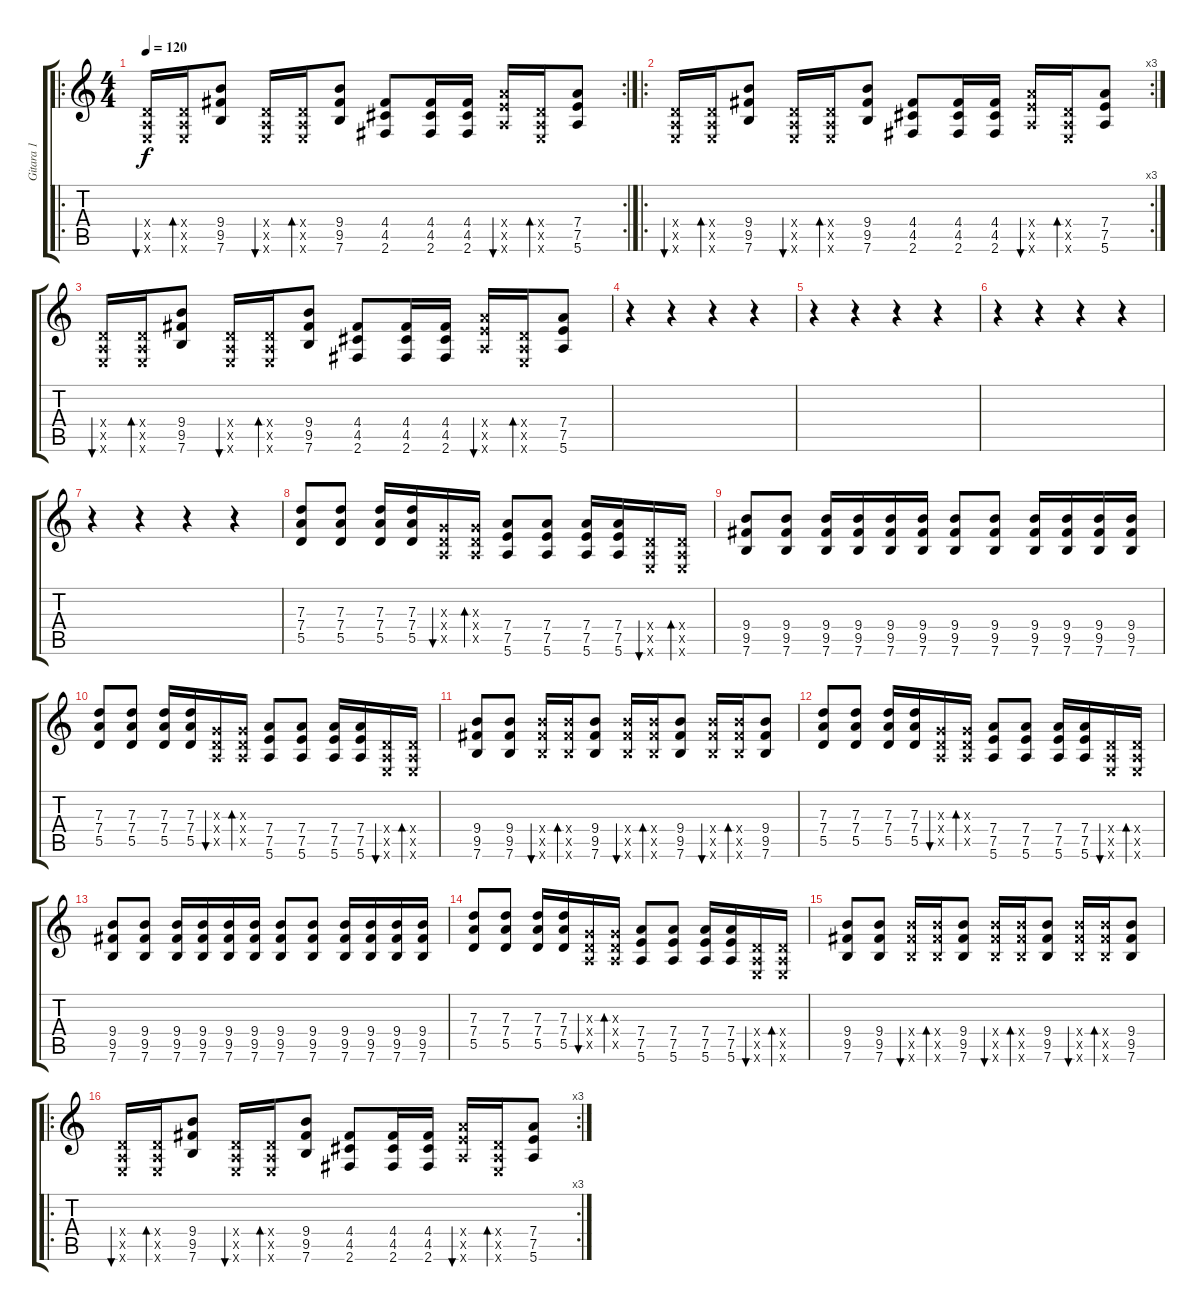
\track ("Gitara 1" "Gitara 1") {instrument overdrivenguitar}
\staff {score tabs}
\tuning (E4 B3 G3 D3 A2 E2) {hide}
\ro
\rc 2
\ts (4 4)
\tempo 120
\clef g2
\ks c
(0.4{x} 0.5{x} 0.6{x}).16{bu 60 dy f instrument overdrivenguitar} (0.4{x} 0.5{x} 0.6{x}).16{bd 60} (9.4 9.5 7.6).8 (0.4{x} 0.5{x} 0.6{x}).16{bu 60} (0.4{x} 0.5{x} 0.6{x}).16{bd 60} (9.4 9.5 7.6).8 (4.4 4.5 2.6).8 (4.4 4.5 2.6).16 (4.4 4.5 2.6).16 (7.4{x} 7.5{x} 5.6{x}).16{bu 60} (0.4{x} 0.5{x} 0.6{x}).16{bd 60} (7.4 7.5 5.6).8 |
\ro
\rc 3
(0.4{x} 0.5{x} 0.6{x}).16{bu 60} (0.4{x} 0.5{x} 0.6{x}).16{bd 60} (9.4 9.5 7.6).8 (0.4{x} 0.5{x} 0.6{x}).16{bu 60} (0.4{x} 0.5{x} 0.6{x}).16{bd 60} (9.4 9.5 7.6).8 (4.4 4.5 2.6).8 (4.4 4.5 2.6).16 (4.4 4.5 2.6).16 (7.4{x} 7.5{x} 5.6{x}).16{bu 60} (0.4{x} 0.5{x} 0.6{x}).16{bd 60} (7.4 7.5 5.6).8 |
(0.4{x} 0.5{x} 0.6{x}).16{bu 60} (0.4{x} 0.5{x} 0.6{x}).16{bd 60} (9.4 9.5 7.6).8 (0.4{x} 0.5{x} 0.6{x}).16{bu 60} (0.4{x} 0.5{x} 0.6{x}).16{bd 60} (9.4 9.5 7.6).8 (4.4 4.5 2.6).8 (4.4 4.5 2.6).16 (4.4 4.5 2.6).16 (7.4{x} 7.5{x} 5.6{x}).16{bu 60} (0.4{x} 0.5{x} 0.6{x}).16{bd 60} (7.4 7.5 5.6).8 |
r.4 r.4 r.4 r.4 |
r.4 r.4 r.4 r.4 |
r.4 r.4 r.4 r.4 |
r.4 r.4 r.4 r.4 |
(7.3 7.4 5.5).8 (7.3 7.4 5.5).8 (7.3 7.4 5.5).16 (7.3 7.4 5.5).16 (0.3{x} 0.4{x} 0.5{x}).16{bu 60} (0.3{x} 0.4{x} 0.5{x}).16{bd 60} (7.4 7.5 5.6).8 (7.4 7.5 5.6).8 (7.4 7.5 5.6).16 (7.4 7.5 5.6).16 (0.4{x} 0.5{x} 0.6{x}).16{bu 60} (0.4{x} 0.5{x} 0.6{x}).16{bd 60} |
(9.4 9.5 7.6).8 (9.4 9.5 7.6).8 (9.4 9.5 7.6).16 (9.4 9.5 7.6).16 (9.4 9.5 7.6).16 (9.4 9.5 7.6).16 (9.4 9.5 7.6).8 (9.4 9.5 7.6).8 (9.4 9.5 7.6).16 (9.4 9.5 7.6).16 (9.4 9.5 7.6).16 (9.4 9.5 7.6).16 |
(7.3 7.4 5.5).8 (7.3 7.4 5.5).8 (7.3 7.4 5.5).16 (7.3 7.4 5.5).16 (0.3{x} 0.4{x} 0.5{x}).16{bu 60} (0.3{x} 0.4{x} 0.5{x}).16{bd 60} (7.4 7.5 5.6).8 (7.4 7.5 5.6).8 (7.4 7.5 5.6).16 (7.4 7.5 5.6).16 (0.4{x} 0.5{x} 0.6{x}).16{bu 60} (0.4{x} 0.5{x} 0.6{x}).16{bd 60} |
(9.4 9.5 7.6).8 (9.4 9.5 7.6).8 (9.4{x} 9.5{x} 7.6{x}).16{bu 60} (9.4{x} 9.5{x} 7.6{x}).16{bd 60} (9.4 9.5 7.6).8 (9.4{x} 9.5{x} 7.6{x}).16{bu 60} (9.4{x} 9.5{x} 7.6{x}).16{bd 60} (9.4 9.5 7.6).8 (9.4{x} 9.5{x} 7.6{x}).16{bu 60} (9.4{x} 9.5{x} 7.6{x}).16{bd 60} (9.4 9.5 7.6).8 |
(7.3 7.4 5.5).8 (7.3 7.4 5.5).8 (7.3 7.4 5.5).16 (7.3 7.4 5.5).16 (0.3{x} 0.4{x} 0.5{x}).16{bu 60} (0.3{x} 0.4{x} 0.5{x}).16{bd 60} (7.4 7.5 5.6).8 (7.4 7.5 5.6).8 (7.4 7.5 5.6).16 (7.4 7.5 5.6).16 (0.4{x} 0.5{x} 0.6{x}).16{bu 60} (0.4{x} 0.5{x} 0.6{x}).16{bd 60} |
(9.4 9.5 7.6).8 (9.4 9.5 7.6).8 (9.4 9.5 7.6).16 (9.4 9.5 7.6).16 (9.4 9.5 7.6).16 (9.4 9.5 7.6).16 (9.4 9.5 7.6).8 (9.4 9.5 7.6).8 (9.4 9.5 7.6).16 (9.4 9.5 7.6).16 (9.4 9.5 7.6).16 (9.4 9.5 7.6).16 |
(7.3 7.4 5.5).8 (7.3 7.4 5.5).8 (7.3 7.4 5.5).16 (7.3 7.4 5.5).16 (0.3{x} 0.4{x} 0.5{x}).16{bu 60} (0.3{x} 0.4{x} 0.5{x}).16{bd 60} (7.4 7.5 5.6).8 (7.4 7.5 5.6).8 (7.4 7.5 5.6).16 (7.4 7.5 5.6).16 (0.4{x} 0.5{x} 0.6{x}).16{bu 60} (0.4{x} 0.5{x} 0.6{x}).16{bd 60} |
(9.4 9.5 7.6).8 (9.4 9.5 7.6).8 (9.4{x} 9.5{x} 7.6{x}).16{bu 60} (9.4{x} 9.5{x} 7.6{x}).16{bd 60} (9.4 9.5 7.6).8 (9.4{x} 9.5{x} 7.6{x}).16{bu 60} (9.4{x} 9.5{x} 7.6{x}).16{bd 60} (9.4 9.5 7.6).8 (9.4{x} 9.5{x} 7.6{x}).16{bu 60} (9.4{x} 9.5{x} 7.6{x}).16{bd 60} (9.4 9.5 7.6).8 |
\ro
\rc 3
(0.4{x} 0.5{x} 0.6{x}).16{bu 60} (0.4{x} 0.5{x} 0.6{x}).16{bd 60} (9.4 9.5 7.6).8 (0.4{x} 0.5{x} 0.6{x}).16{bu 60} (0.4{x} 0.5{x} 0.6{x}).16{bd 60} (9.4 9.5 7.6).8 (4.4 4.5 2.6).8 (4.4 4.5 2.6).16 (4.4 4.5 2.6).16 (7.4{x} 7.5{x} 5.6{x}).16{bu 60} (0.4{x} 0.5{x} 0.6{x}).16{bd 60} (7.4 7.5 5.6).8
